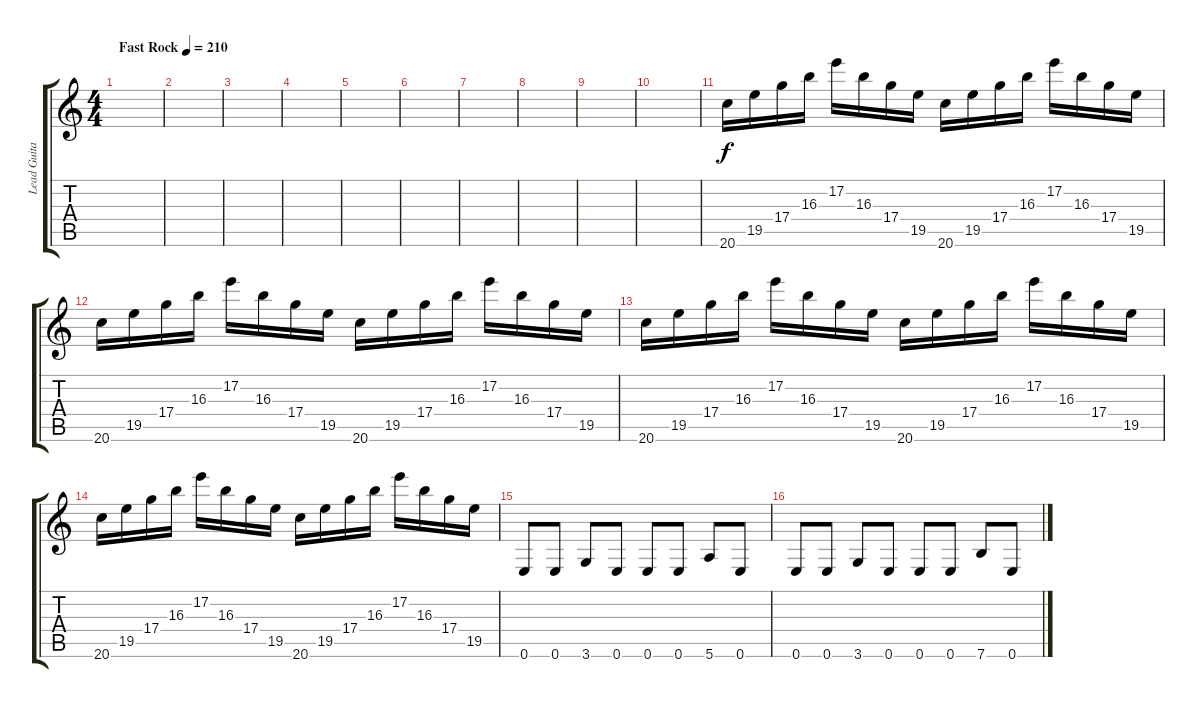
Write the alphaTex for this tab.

\track ("Lead Guitar" "Lead Guita") {instrument distortionguitar}
\staff {score tabs}
\tuning (E4 B3 G3 D3 A2 E2) {hide}
\ts (4 4)
\tempo (210 "Fast Rock")
\clef g2
\ks c
|
|
|
|
|
|
|
|
|
|
20.6.16 19.5.16 17.4.16 16.3.16 17.2.16 16.3.16 17.4.16 19.5.16 20.6.16 19.5.16 17.4.16 16.3.16 17.2.16 16.3.16 17.4.16 19.5.16 |
20.6.16 19.5.16 17.4.16 16.3.16 17.2.16 16.3.16 17.4.16 19.5.16 20.6.16 19.5.16 17.4.16 16.3.16 17.2.16 16.3.16 17.4.16 19.5.16 |
20.6.16 19.5.16 17.4.16 16.3.16 17.2.16 16.3.16 17.4.16 19.5.16 20.6.16 19.5.16 17.4.16 16.3.16 17.2.16 16.3.16 17.4.16 19.5.16 |
20.6.16 19.5.16 17.4.16 16.3.16 17.2.16 16.3.16 17.4.16 19.5.16 20.6.16 19.5.16 17.4.16 16.3.16 17.2.16 16.3.16 17.4.16 19.5.16 |
0.6.8 0.6.8 3.6.8 0.6.8 0.6.8 0.6.8 5.6.8 0.6.8 |
0.6.8 0.6.8 3.6.8 0.6.8 0.6.8 0.6.8 7.6.8 0.6.8
